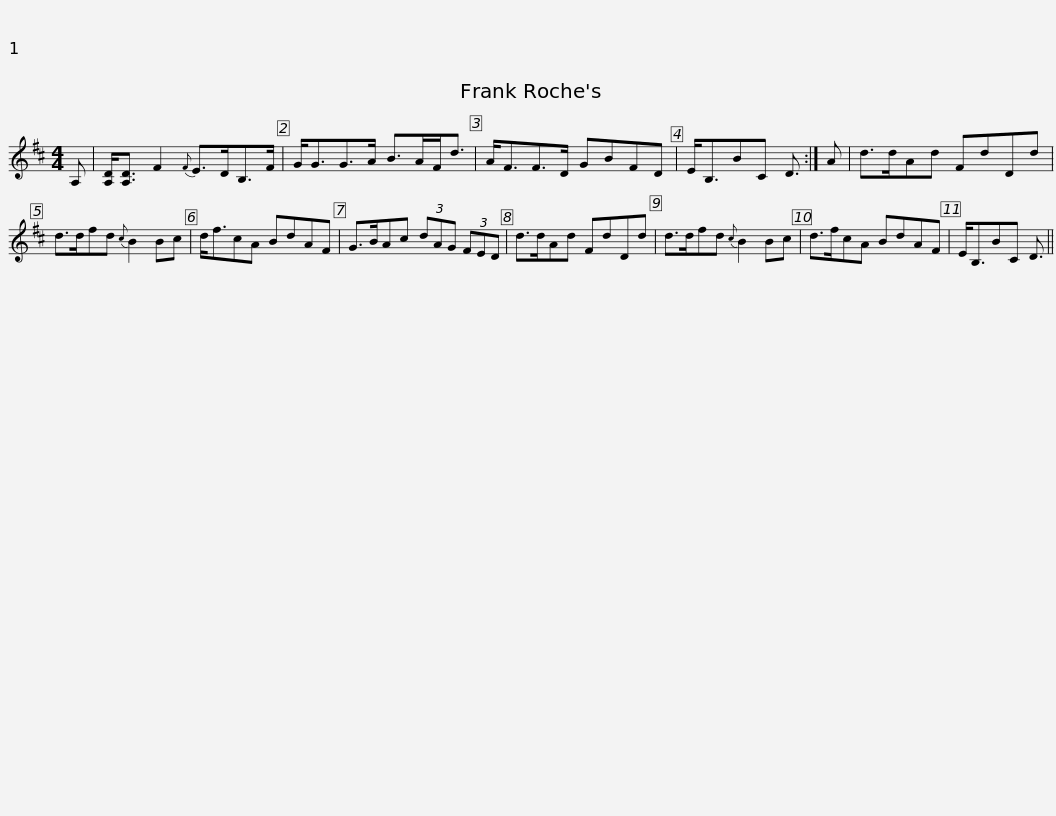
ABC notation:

X:1
L:1/8
M:4/4
I:linebreak $
K:D
V:1 treble
V:1
 A, | [A,D]<[A,D] F2{F} E>DB,>F | G<GG>A B>AF<d | A<FF>D GBFD | E<B,BC D3/2 :| %5
 A |$ d>dAd FdDd | d>dfd{c} B2 Bc | d<fcA BdAF | G>BAc (3dAG (3FED | %10
 d>dAd FdDd |$ d>dfd{c} B2 Bc | d>fcA BdAF | E<B,BC D3/2 || %14
